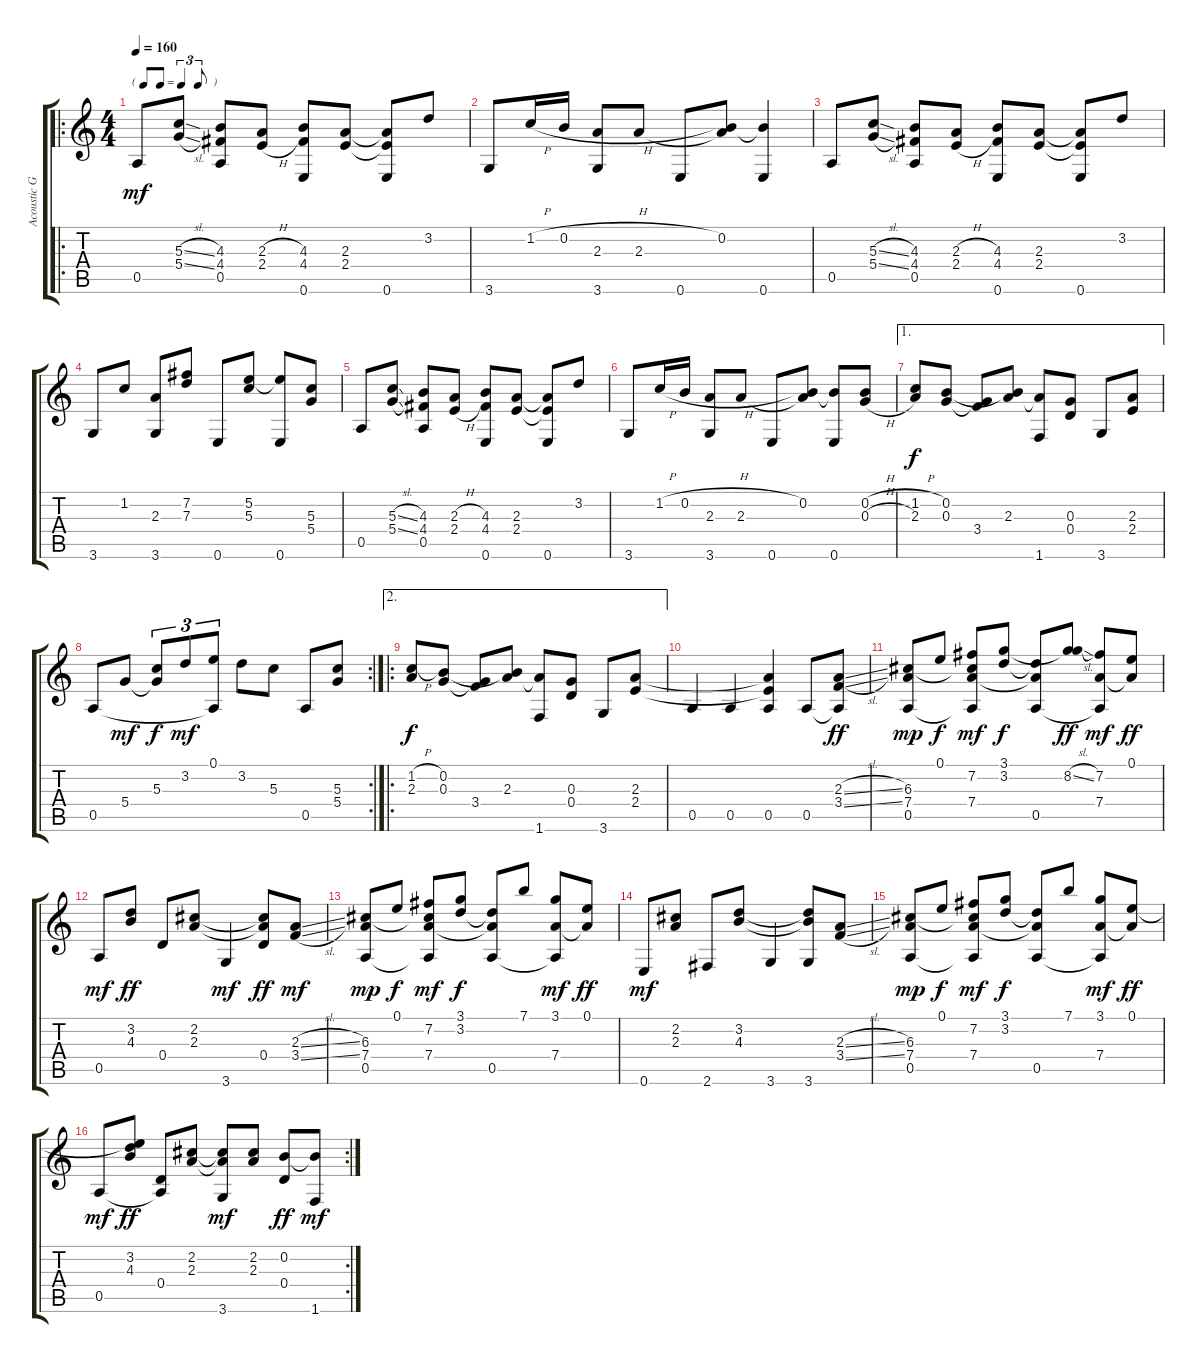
\track ("Acoustic Guitar" "Acoustic G") {instrument acousticguitarsteel}
\staff {score tabs}
\tuning (E4 B3 G3 D3 A2 E2) {hide}
\ro
\ts (4 4)
\tf triplet8th
\tempo 160
\clef g2
\ks c
0.5.8{dy mf} (5.3{sl} 5.4{sl}).8 (4.3 4.4 0.5).8 (2.3{h} 2.4{h}).8 (4.3 4.4 0.6).8 (2.3 2.4).8 (2.3{t} 2.4{t} 0.6).8 3.2.8 |
3.6.8 1.2{h}.16 0.2{h}.16 (2.3 3.6).8 2.3.8 0.6.8 (0.2 2.3{t}).8 (0.2{t} 0.6).4 |
0.5.8 (5.3{sl} 5.4{sl}).8 (4.3 4.4 0.5).8 (2.3{h} 2.4{h}).8 (4.3 4.4 0.6).8 (2.3 2.4).8 (2.3{t} 2.4{t} 0.6).8 3.2.8 |
3.6.8 1.2.8 (2.3 3.6).8 (7.2 7.3).8 0.6.8 (5.2 5.3).8 (5.2{t} 0.6).8 (5.3 5.4).8 |
0.5.8 (5.3{sl} 5.4{sl}).8 (4.3 4.4 0.5).8 (2.3{h} 2.4{h}).8 (4.3 4.4 0.6).8 (2.3 2.4).8 (2.3{t} 2.4{t} 0.6).8 3.2.8 |
3.6.8 1.2{h}.16 0.2{h}.16 (2.3 3.6).8 2.3.8 0.6.8 (0.2 2.3{t}).8 (0.2{t} 0.6).8 (0.2{h} 0.3{h}).8 |
\ae 1
(1.2{h} 2.3).8{dy f} (0.2 0.3).8 (0.3{t} 3.4).8 (0.2{t} 2.3).8 (2.3{t} 1.6).8 (0.3 0.4).8 3.6.8 (2.3 2.4).8 |
\rc 2
0.5.8 5.4.8{dy mf} (5.3 5.4{t}).8{tu (3 2) dy f} 3.2.8{tu (3 2) dy mf} (0.1 0.5{t}).8{tu (3 2)} 3.2.8 5.3.8 0.5.8 (5.3 5.4).8 |
\ae 2
\ro
(1.2{h} 2.3).8{dy f} (0.2 0.3).8 (0.3{t} 3.4).8 (0.2{t} 2.3).8 (2.3{t} 1.6).8 (0.3 0.4).8 3.6.8 (2.3 2.4).8 |
0.5.4 0.5.4 (2.3{t} 2.4{t} 0.5).4 0.5.8 (2.3{sl} 3.4{sl} 0.5{t}).8{dy ff} |
(6.3 7.4 0.5).8{dy mp} 0.1.8{dy f} (7.2 6.3{t} 7.4 0.5{t}).8{dy mf} (3.1 3.2).8{dy f} (3.2{t} 7.4{t} 0.5).8 (3.1{t} 8.2{sl}).8{dy ff} (7.2 7.4 0.5{t}).8{dy mf} (0.1 7.4{t}).8{dy ff} |
0.5.8{dy mf} (3.2 4.3).8{dy ff} 0.4.8 (2.2 2.3).8 3.6.4{dy mf} (2.2{t} 2.3{t} 0.4).8{dy ff} (2.3{sl} 3.4{sl}).8{dy mf} |
(6.3 7.4 0.5).8{dy mp} 0.1.8{dy f} (7.2 6.3{t} 7.4 0.5{t}).8{dy mf} (3.1 3.2).8{dy f} (3.2{t} 7.4{t} 0.5).8 7.1.8 (3.1 7.4 0.5{t}).8{dy mf} (0.1 7.4{t}).8{dy ff} |
0.6.8{dy mf} (2.2 2.3).8 2.6.8 (3.2 4.3).8 3.6.4 (3.2{t} 4.3{t} 3.6).8 (2.3{sl} 3.4{sl}).8 |
(6.3 7.4 0.5).8{dy mp} 0.1.8{dy f} (7.2 6.3{t} 7.4 0.5{t}).8{dy mf} (3.1 3.2).8{dy f} (3.2{t} 7.4{t} 0.5).8 7.1.8 (3.1 7.4 0.5{t}).8{dy mf} (0.1 7.4{t}).8{dy ff} |
\rc 2
0.5.8{dy mf} (0.1{t} 3.2 4.3).8{dy ff} (0.4 0.5{t}).8 (2.2 2.3).8 (2.2{t} 2.3{t} 3.6).8{dy mf} (2.2 2.3).8 (0.2 0.4).8{dy ff} (0.2{t} 1.6).8{dy mf}
